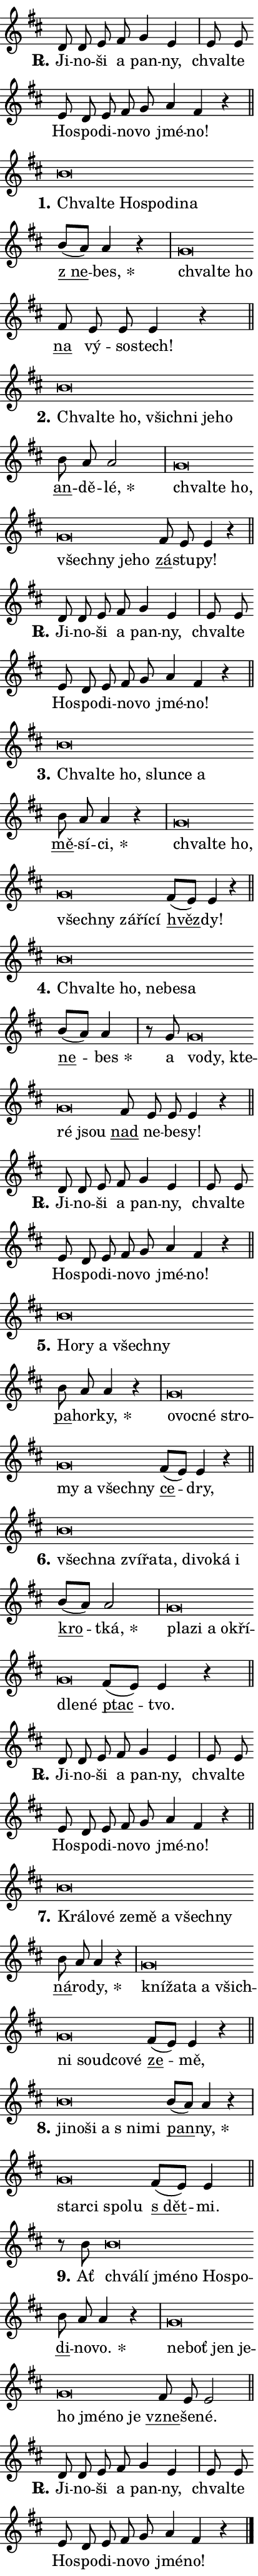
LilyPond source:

\version "2.24.0"
\header { tagline = "" }
\paper {
  indent = 0\cm
  top-margin = 0\cm
  right-margin = 0.13\cm % to fit lyric hyphens
  bottom-margin = 0\cm
  left-margin = 0\cm
  paper-width = 7\cm
  page-breaking = #ly:one-page-breaking
  system-system-spacing.basic-distance = #11
  score-system-spacing.basic-distance = #11
  ragged-last = ##f
}


%% Author: Thomas Morley
%% https://lists.gnu.org/archive/html/lilypond-user/2020-05/msg00002.html
#(define (line-position grob)
"Returns position of @var[grob} in current system:
   @code{'start}, if at first time-step
   @code{'end}, if at last time-step
   @code{'middle} otherwise
"
  (let* ((col (ly:item-get-column grob))
         (ln (ly:grob-object col 'left-neighbor))
         (rn (ly:grob-object col 'right-neighbor))
         (col-to-check-left (if (ly:grob? ln) ln col))
         (col-to-check-right (if (ly:grob? rn) rn col))
         (break-dir-left
           (and
             (ly:grob-property col-to-check-left 'non-musical #f)
             (ly:item-break-dir col-to-check-left)))
         (break-dir-right
           (and
             (ly:grob-property col-to-check-right 'non-musical #f)
             (ly:item-break-dir col-to-check-right))))
        (cond ((eqv? 1 break-dir-left) 'start)
              ((eqv? -1 break-dir-right) 'end)
              (else 'middle))))

#(define (tranparent-at-line-position vctor)
  (lambda (grob)
  "Relying on @code{line-position} select the relevant enry from @var{vctor}.
Used to determine transparency,"
    (case (line-position grob)
      ((end) (not (vector-ref vctor 0)))
      ((middle) (not (vector-ref vctor 1)))
      ((start) (not (vector-ref vctor 2))))))

noteHeadBreakVisibility =
#(define-music-function (break-visibility)(vector?)
"Makes @code{NoteHead}s transparent relying on @var{break-visibility}"
#{
  \override NoteHead.transparent =
    #(tranparent-at-line-position break-visibility)
#})

#(define delete-ledgers-for-transparent-note-heads
  (lambda (grob)
    "Reads whether a @code{NoteHead} is transparent.
If so this @code{NoteHead} is removed from @code{'note-heads} from
@var{grob}, which is supposed to be @code{LedgerLineSpanner}.
As a result ledgers are not printed for this @code{NoteHead}"
    (let* ((nhds-array (ly:grob-object grob 'note-heads))
           (nhds-list
             (if (ly:grob-array? nhds-array)
                 (ly:grob-array->list nhds-array)
                 '()))
           ;; Relies on the transparent-property being done before
           ;; Staff.LedgerLineSpanner.after-line-breaking is executed.
           ;; This is fragile ...
           (to-keep
             (remove
               (lambda (nhd)
                 (ly:grob-property nhd 'transparent #f))
               nhds-list)))
      ;; TODO find a better method to iterate over grob-arrays, similiar
      ;; to filter/remove etc for lists
      ;; For now rebuilt from scratch
      (set! (ly:grob-object grob 'note-heads)  '())
      (for-each
        (lambda (nhd)
          (ly:pointer-group-interface::add-grob grob 'note-heads nhd))
        to-keep))))

squashNotes = {
  \override NoteHead.X-extent = #'(-0.2 . 0.2)
  \override NoteHead.Y-extent = #'(-0.75 . 0)
  \override NoteHead.stencil =
    #(lambda (grob)
       (let ((pos (ly:grob-property grob 'staff-position)))
         (begin
           (if (< pos -7) (display "ERROR: Lower brevis then expected\n") (display "OK: Expected brevis position\n"))
           (if (<= pos -6) ly:text-interface::print ly:note-head::print))))
}
unSquashNotes = {
  \revert NoteHead.X-extent
  \revert NoteHead.Y-extent
  \revert NoteHead.stencil
}

hideNotes = \noteHeadBreakVisibility #begin-of-line-visible
unHideNotes = \noteHeadBreakVisibility #all-visible

% work-around for resetting accidentals
% https://lilypond.org/doc/v2.23/Documentation/notation/displaying-rhythms#unmetered-music
cadenzaMeasure = {
  \cadenzaOff
  \partial 1024 s1024
  \cadenzaOn
}

#(define-markup-command (accent layout props text) (markup?)
  "Underline accented syllable"
  (interpret-markup layout props
    #{\markup \override #'(offset . 4.3) \underline { #text }#}))

responsum = \markup \concat {
  "R" \hspace #-1.05 \path #0.1 #'((moveto 0 0.07) (lineto 0.9 0.8)) \hspace #0.05 "."
}

spaceSize = #0.6828661417322834 % exact space size for TeX Gyre Schola

\layout {
  \context {
    \Staff
    \remove "Time_signature_engraver"
    \override LedgerLineSpanner.after-line-breaking = #delete-ledgers-for-transparent-note-heads
  }
  \context {
    \Lyrics {
      \override LyricSpace.minimum-distance = \spaceSize
      \override LyricText.font-name = #"TeX Gyre Schola"
      \override LyricText.font-size = 1
      \override StanzaNumber.font-name = #"TeX Gyre Schola Bold"
      \override StanzaNumber.font-size = 1
    }
  }
  \context {
    \Score 
    \override NoteHead.text =
      #(lambda (grob) 
        (let ((pos (ly:grob-property grob 'staff-position)))
          #{\markup {
            \combine
              \halign #-0.55 \raise #(if (= pos -6) 0 0.5) \override #'(thickness . 2) \draw-line #'(3.2 . 0)
              \musicglyph "noteheads.sM1"
          }#}))
  }
}

% magnetic-lyrics.ily
%
%   written by
%     Jean Abou Samra <jean@abou-samra.fr>
%     Werner Lemberg <wl@gnu.org>
%
%   adapted by
%     Jiri Hon <jiri.hon@gmail.com>
%
% Version 2022-Apr-15

% https://www.mail-archive.com/lilypond-user@gnu.org/msg149350.html

#(define (Left_hyphen_pointer_engraver context)
   "Collect syllable-hyphen-syllable occurrences in lyrics and store
them in properties.  This engraver only looks to the left.  For
example, if the lyrics input is @code{foo -- bar}, it does the
following.

@itemize @bullet
@item
Set the @code{text} property of the @code{LyricHyphen} grob between
@q{foo} and @q{bar} to @code{foo}.

@item
Set the @code{left-hyphen} property of the @code{LyricText} grob with
text @q{foo} to the @code{LyricHyphen} grob between @q{foo} and
@q{bar}.
@end itemize

Use this auxiliary engraver in combination with the
@code{lyric-@/text::@/apply-@/magnetic-@/offset!} hook."
   (let ((hyphen #f)
         (text #f))
     (make-engraver
      (acknowledgers
       ((lyric-syllable-interface engraver grob source-engraver)
        (set! text grob)))
      (end-acknowledgers
       ((lyric-hyphen-interface engraver grob source-engraver)
        ;(when (not (grob::has-interface grob 'lyric-space-interface))
          (set! hyphen grob)));)
      ((stop-translation-timestep engraver)
       (when (and text hyphen)
         (ly:grob-set-object! text 'left-hyphen hyphen))
       (set! text #f)
       (set! hyphen #f)))))

#(define (lyric-text::apply-magnetic-offset! grob)
   "If the space between two syllables is less than the value in
property @code{LyricText@/.details@/.squash-threshold}, move the right
syllable to the left so that it gets concatenated with the left
syllable.

Use this function as a hook for
@code{LyricText@/.after-@/line-@/breaking} if the
@code{Left_@/hyphen_@/pointer_@/engraver} is active."
   (let ((hyphen (ly:grob-object grob 'left-hyphen #f)))
     (when hyphen
       (let ((left-text (ly:spanner-bound hyphen LEFT)))
         (when (grob::has-interface left-text 'lyric-syllable-interface)
           (let* ((common (ly:grob-common-refpoint grob left-text X))
                  (this-x-ext (ly:grob-extent grob common X))
                  (left-x-ext
                   (begin
                     ;; Trigger magnetism for left-text.
                     (ly:grob-property left-text 'after-line-breaking)
                     (ly:grob-extent left-text common X)))
                  ;; `delta` is the gap width between two syllables.
                  (delta (- (interval-start this-x-ext)
                            (interval-end left-x-ext)))
                  (details (ly:grob-property grob 'details))
                  (threshold (assoc-get 'squash-threshold details 0.2)))
             (when (< delta threshold)
               (let* (;; We have to manipulate the input text so that
                      ;; ligatures crossing syllable boundaries are not
                      ;; disabled.  For languages based on the Latin
                      ;; script this is essentially a beautification.
                      ;; However, for non-Western scripts it can be a
                      ;; necessity.
                      (lt (ly:grob-property left-text 'text))
                      (rt (ly:grob-property grob 'text))
                      (is-space (grob::has-interface hyphen 'lyric-space-interface))
                      (space (if is-space " " ""))
                      (extra-delta (if is-space spaceSize 0))
                      ;; Append new syllable.
                      (ltrt-space (if (and (string? lt) (string? rt))
                                (string-append lt space rt)
                                (make-concat-markup (list lt space rt))))
                      ;; Right-align `ltrt` to the right side.
                      (ltrt-space-markup (grob-interpret-markup
                               grob
                               (make-translate-markup
                                (cons (interval-length this-x-ext) 0)
                                (make-right-align-markup ltrt-space)))))
                 (begin
                   ;; Don't print `left-text`.
                   (ly:grob-set-property! left-text 'stencil #f)
                   ;; Set text and stencil (which holds all collected
                   ;; syllables so far) and shift it to the left.
                   (ly:grob-set-property! grob 'text ltrt-space)
                   (ly:grob-set-property! grob 'stencil ltrt-space-markup)
                   (ly:grob-translate-axis! grob (- (- delta extra-delta)) X))))))))))


#(define (lyric-hyphen::displace-bounds-first grob)
   ;; Make very sure this callback isn't triggered too early.
   (let ((left (ly:spanner-bound grob LEFT))
         (right (ly:spanner-bound grob RIGHT)))
     (ly:grob-property left 'after-line-breaking)
     (ly:grob-property right 'after-line-breaking)
     (ly:lyric-hyphen::print grob)))

squashThreshold = #0.4

\layout {
  \context {
    \Lyrics
    \consists #Left_hyphen_pointer_engraver
    \override LyricText.after-line-breaking =
      #lyric-text::apply-magnetic-offset!
    \override LyricHyphen.stencil = #lyric-hyphen::displace-bounds-first
    \override LyricText.details.squash-threshold = \squashThreshold
    \override LyricHyphen.minimum-distance = 0
    \override LyricHyphen.minimum-length = \squashThreshold
  }
}

squashText = \override LyricText.details.squash-threshold = 9999
unSquashText = \override LyricText.details.squash-threshold = \squashThreshold

leftText = \override LyricText.self-alignment-X = #LEFT
unLeftText = \revert LyricText.self-alignment-X

starOffset = #(lambda (grob) 
                (let ((x_offset (ly:self-alignment-interface::aligned-on-x-parent grob)))
                  (if (= x_offset 0) 0 (+ x_offset 1.2))))

star = #(define-music-function (syllable)(string?)
"Append star separator at the end of a syllable"
#{
  \once \override LyricText.X-offset = #starOffset
  \lyricmode { \markup {
    #syllable
    \override #'((font-name . "TeX Gyre Schola Bold")) \hspace #0.2 \lower #0.65 \larger "*"
  } }
#})

starAccent = #(define-music-function (syllable)(string?)
"Append star separator at the end of a syllable and make accent"
#{
  \once \override LyricText.X-offset = #starOffset
  \lyricmode { \markup {
    \accent #syllable
    \override #'((font-name . "TeX Gyre Schola Bold")) \hspace #0.2 \lower #0.65 \larger "*"
  } }
#})

breath = #(define-music-function (syllable)(string?)
"Append breathing indicator at the end of a syllable"
#{
  \lyricmode { \markup { #syllable "+" } }
#})

optionalBreath = #(define-music-function (syllable)(string?)
"Append optional breathing indicator at the end of a syllable"
#{
  \lyricmode { \markup { #syllable "(+)" } }
#})


\score {
    <<
        \new Voice = "melody" { \cadenzaOn \key d \major \relative { d'8 d e fis g4 e \cadenzaMeasure \bar "|" e8 e \bar "" e d e \bar "" fis g \bar "" a4 fis r \cadenzaMeasure \bar "||" \break } }
        \new Lyrics \lyricsto "melody" { \lyricmode { \set stanza = \responsum
Ji -- no -- ši a pan -- ny, chval -- te Ho -- spo -- di -- no -- vo jmé -- no! } }
    >>
    \layout {}
}

\score {
    <<
        \new Voice = "melody" { \cadenzaOn \key d \major \relative { \squashNotes b'\breve*1/16 \hideNotes \breve*1/16 \bar "" \breve*1/16 \bar "" \breve*1/16 \bar "" \breve*1/16 \breve*1/16 \bar "" \unHideNotes \unSquashNotes \bar "" b8[( a)] a4 r \cadenzaMeasure \bar "|" \squashNotes g\breve*1/16 \hideNotes \breve*1/16 \breve*1/16 \bar "" \unHideNotes \unSquashNotes \bar "" fis8 e e e4 r \cadenzaMeasure \bar "||" \break } }
        \new Lyrics \lyricsto "melody" { \lyricmode { \set stanza = "1."
\leftText Chval -- \squashText te Ho -- spo -- di -- na \unLeftText \unSquashText \markup \accent "z ne" -- \star bes, \leftText chval -- \squashText te ho \unLeftText \unSquashText \markup \accent na vý -- so -- stech! } }
    >>
    \layout {}
}

\score {
    <<
        \new Voice = "melody" { \cadenzaOn \key d \major \relative { \squashNotes b'\breve*1/16 \hideNotes \breve*1/16 \bar "" \breve*1/16 \bar "" \breve*1/16 \bar "" \breve*1/16 \bar "" \breve*1/16 \breve*1/16 \bar "" \unHideNotes \unSquashNotes \bar "" b8 a a2 \cadenzaMeasure \bar "|" \squashNotes g\breve*1/16 \hideNotes \breve*1/16 \bar "" \breve*1/16 \bar "" \breve*1/16 \bar "" \breve*1/16 \bar "" \breve*1/16 \breve*1/16 \bar "" \unHideNotes \unSquashNotes \bar "" fis8 e e4 r \cadenzaMeasure \bar "||" \break } }
        \new Lyrics \lyricsto "melody" { \lyricmode { \set stanza = "2."
\leftText Chval -- \squashText te ho, všich -- ni je -- ho \unLeftText \unSquashText \markup \accent an -- dě -- \star lé, \leftText chval -- \squashText te ho, všech -- ny je -- ho \unLeftText \unSquashText \markup \accent zá -- stu -- py! } }
    >>
    \layout {}
}

\score {
    <<
        \new Voice = "melody" { \cadenzaOn \key d \major \relative { d'8 d e fis g4 e \cadenzaMeasure \bar "|" e8 e \bar "" e d e \bar "" fis g \bar "" a4 fis r \cadenzaMeasure \bar "||" \break } }
        \new Lyrics \lyricsto "melody" { \lyricmode { \set stanza = \responsum
Ji -- no -- ši a pan -- ny, chval -- te Ho -- spo -- di -- no -- vo jmé -- no! } }
    >>
    \layout {}
}

\score {
    <<
        \new Voice = "melody" { \cadenzaOn \key d \major \relative { \squashNotes b'\breve*1/16 \hideNotes \breve*1/16 \bar "" \breve*1/16 \bar "" \breve*1/16 \bar "" \breve*1/16 \breve*1/16 \bar "" \unHideNotes \unSquashNotes \bar "" b8 a a4 r \cadenzaMeasure \bar "|" \squashNotes g\breve*1/16 \hideNotes \breve*1/16 \bar "" \breve*1/16 \bar "" \breve*1/16 \bar "" \breve*1/16 \bar "" \breve*1/16 \bar "" \breve*1/16 \breve*1/16 \bar "" \unHideNotes \unSquashNotes \bar "" fis8[( e)] e4 r \cadenzaMeasure \bar "||" \break } }
        \new Lyrics \lyricsto "melody" { \lyricmode { \set stanza = "3."
\leftText Chval -- \squashText te ho, slun -- ce a \unLeftText \unSquashText \markup \accent mě -- sí -- \star ci, \leftText chval -- \squashText te ho, všech -- ny zá -- ří -- cí \unLeftText \unSquashText \markup \accent hvěz -- dy! } }
    >>
    \layout {}
}

\score {
    <<
        \new Voice = "melody" { \cadenzaOn \key d \major \relative { \squashNotes b'\breve*1/16 \hideNotes \breve*1/16 \bar "" \breve*1/16 \bar "" \breve*1/16 \bar "" \breve*1/16 \breve*1/16 \bar "" \unHideNotes \unSquashNotes \bar "" b8[( a)] a4 \cadenzaMeasure \bar "|" r8 g8 \squashNotes g\breve*1/16 \hideNotes \breve*1/16 \bar "" \breve*1/16 \bar "" \breve*1/16 \breve*1/16 \bar "" \unHideNotes \unSquashNotes \bar "" fis8 e e e4 r \cadenzaMeasure \bar "||" \break } }
        \new Lyrics \lyricsto "melody" { \lyricmode { \set stanza = "4."
\leftText Chval -- \squashText te ho, ne -- be -- sa \unLeftText \unSquashText \markup \accent ne -- \star bes a \leftText vo -- \squashText dy, kte -- ré jsou \unLeftText \unSquashText \markup \accent nad ne -- be -- sy! } }
    >>
    \layout {}
}

\score {
    <<
        \new Voice = "melody" { \cadenzaOn \key d \major \relative { d'8 d e fis g4 e \cadenzaMeasure \bar "|" e8 e \bar "" e d e \bar "" fis g \bar "" a4 fis r \cadenzaMeasure \bar "||" \break } }
        \new Lyrics \lyricsto "melody" { \lyricmode { \set stanza = \responsum
Ji -- no -- ši a pan -- ny, chval -- te Ho -- spo -- di -- no -- vo jmé -- no! } }
    >>
    \layout {}
}

\score {
    <<
        \new Voice = "melody" { \cadenzaOn \key d \major \relative { \squashNotes b'\breve*1/16 \hideNotes \breve*1/16 \bar "" \breve*1/16 \bar "" \breve*1/16 \breve*1/16 \bar "" \unHideNotes \unSquashNotes \bar "" b8 a a4 r \cadenzaMeasure \bar "|" \squashNotes g\breve*1/16 \hideNotes \breve*1/16 \bar "" \breve*1/16 \bar "" \breve*1/16 \bar "" \breve*1/16 \bar "" \breve*1/16 \bar "" \breve*1/16 \breve*1/16 \bar "" \unHideNotes \unSquashNotes \bar "" fis8[( e)] e4 r \cadenzaMeasure \bar "||" \break } }
        \new Lyrics \lyricsto "melody" { \lyricmode { \set stanza = "5."
\leftText Ho -- \squashText ry a všech -- ny \unLeftText \unSquashText \markup \accent pa -- hor -- \star ky, \leftText o -- \squashText voc -- né stro -- my a všech -- ny \unLeftText \unSquashText \markup \accent ce -- dry, } }
    >>
    \layout {}
}

\score {
    <<
        \new Voice = "melody" { \cadenzaOn \key d \major \relative { \squashNotes b'\breve*1/16 \hideNotes \breve*1/16 \bar "" \breve*1/16 \bar "" \breve*1/16 \bar "" \breve*1/16 \bar "" \breve*1/16 \bar "" \breve*1/16 \bar "" \breve*1/16 \breve*1/16 \bar "" \unHideNotes \unSquashNotes \bar "" b8[( a)] a2 \cadenzaMeasure \bar "|" \squashNotes g\breve*1/16 \hideNotes \breve*1/16 \bar "" \breve*1/16 \bar "" \breve*1/16 \bar "" \breve*1/16 \breve*1/16 \bar "" \unHideNotes \unSquashNotes \bar "" fis8[( e)] e4 r \cadenzaMeasure \bar "||" \break } }
        \new Lyrics \lyricsto "melody" { \lyricmode { \set stanza = "6."
\leftText všech -- \squashText na zví -- řa -- ta, di -- vo -- ká i \unLeftText \unSquashText \markup \accent kro -- \star tká, \leftText pla -- \squashText zi a okří -- dle -- né \unLeftText \unSquashText \markup \accent ptac -- tvo. } }
    >>
    \layout {}
}

\score {
    <<
        \new Voice = "melody" { \cadenzaOn \key d \major \relative { d'8 d e fis g4 e \cadenzaMeasure \bar "|" e8 e \bar "" e d e \bar "" fis g \bar "" a4 fis r \cadenzaMeasure \bar "||" \break } }
        \new Lyrics \lyricsto "melody" { \lyricmode { \set stanza = \responsum
Ji -- no -- ši a pan -- ny, chval -- te Ho -- spo -- di -- no -- vo jmé -- no! } }
    >>
    \layout {}
}

\score {
    <<
        \new Voice = "melody" { \cadenzaOn \key d \major \relative { \squashNotes b'\breve*1/16 \hideNotes \breve*1/16 \bar "" \breve*1/16 \bar "" \breve*1/16 \bar "" \breve*1/16 \bar "" \breve*1/16 \bar "" \breve*1/16 \breve*1/16 \bar "" \unHideNotes \unSquashNotes \bar "" b8 a a4 r \cadenzaMeasure \bar "|" \squashNotes g\breve*1/16 \hideNotes \breve*1/16 \bar "" \breve*1/16 \bar "" \breve*1/16 \bar "" \breve*1/16 \bar "" \breve*1/16 \bar "" \breve*1/16 \bar "" \breve*1/16 \breve*1/16 \bar "" \unHideNotes \unSquashNotes \bar "" fis8[( e)] e4 r \cadenzaMeasure \bar "||" \break } }
        \new Lyrics \lyricsto "melody" { \lyricmode { \set stanza = "7."
\leftText Krá -- \squashText lo -- vé ze -- mě a všech -- ny \unLeftText \unSquashText \markup \accent ná -- ro -- \star dy, \leftText kní -- \squashText ža -- ta a všich -- ni soud -- co -- vé \unLeftText \unSquashText \markup \accent ze -- mě, } }
    >>
    \layout {}
}

\score {
    <<
        \new Voice = "melody" { \cadenzaOn \key d \major \relative { \squashNotes b'\breve*1/16 \hideNotes \breve*1/16 \bar "" \breve*1/16 \bar "" \breve*1/16 \bar "" \breve*1/16 \breve*1/16 \bar "" \unHideNotes \unSquashNotes \bar "" b8[( a)] a4 r \cadenzaMeasure \bar "|" \squashNotes g\breve*1/16 \hideNotes \breve*1/16 \bar "" \breve*1/16 \breve*1/16 \bar "" \unHideNotes \unSquashNotes \bar "" fis8[( e)] e4 \cadenzaMeasure \bar "||" \break } }
        \new Lyrics \lyricsto "melody" { \lyricmode { \set stanza = "8."
\leftText ji -- \squashText no -- ši a "s ni" -- mi \unLeftText \unSquashText \markup \accent pan -- \star ny, \leftText star -- \squashText ci spo -- lu \unLeftText \unSquashText \markup \accent "s dět" -- mi. } }
    >>
    \layout {}
}

\score {
    <<
        \new Voice = "melody" { \cadenzaOn \key d \major \relative { r8 b'8 \squashNotes b\breve*1/16 \hideNotes \breve*1/16 \bar "" \breve*1/16 \bar "" \breve*1/16 \bar "" \breve*1/16 \breve*1/16 \bar "" \unHideNotes \unSquashNotes \bar "" b8 a a4 r \cadenzaMeasure \bar "|" \squashNotes g\breve*1/16 \hideNotes \breve*1/16 \bar "" \breve*1/16 \bar "" \breve*1/16 \bar "" \breve*1/16 \bar "" \breve*1/16 \bar "" \breve*1/16 \breve*1/16 \bar "" \unHideNotes \unSquashNotes \bar "" fis8 e e2 \cadenzaMeasure \bar "||" \break } }
        \new Lyrics \lyricsto "melody" { \lyricmode { \set stanza = "9."
Ať \leftText chvá -- \squashText lí jmé -- no Ho -- spo -- \unLeftText \unSquashText \markup \accent di -- no -- \star vo. \leftText ne -- \squashText boť jen je -- ho jmé -- no je \unLeftText \unSquashText \markup \accent vzne -- še -- né. } }
    >>
    \layout {}
}

\score {
    <<
        \new Voice = "melody" { \cadenzaOn \key d \major \relative { d'8 d e fis g4 e \cadenzaMeasure \bar "|" e8 e \bar "" e d e \bar "" fis g \bar "" a4 fis r \cadenzaMeasure \bar "||" \break } \bar "|." }
        \new Lyrics \lyricsto "melody" { \lyricmode { \set stanza = \responsum
Ji -- no -- ši a pan -- ny, chval -- te Ho -- spo -- di -- no -- vo jmé -- no! } }
    >>
    \layout {}
}
